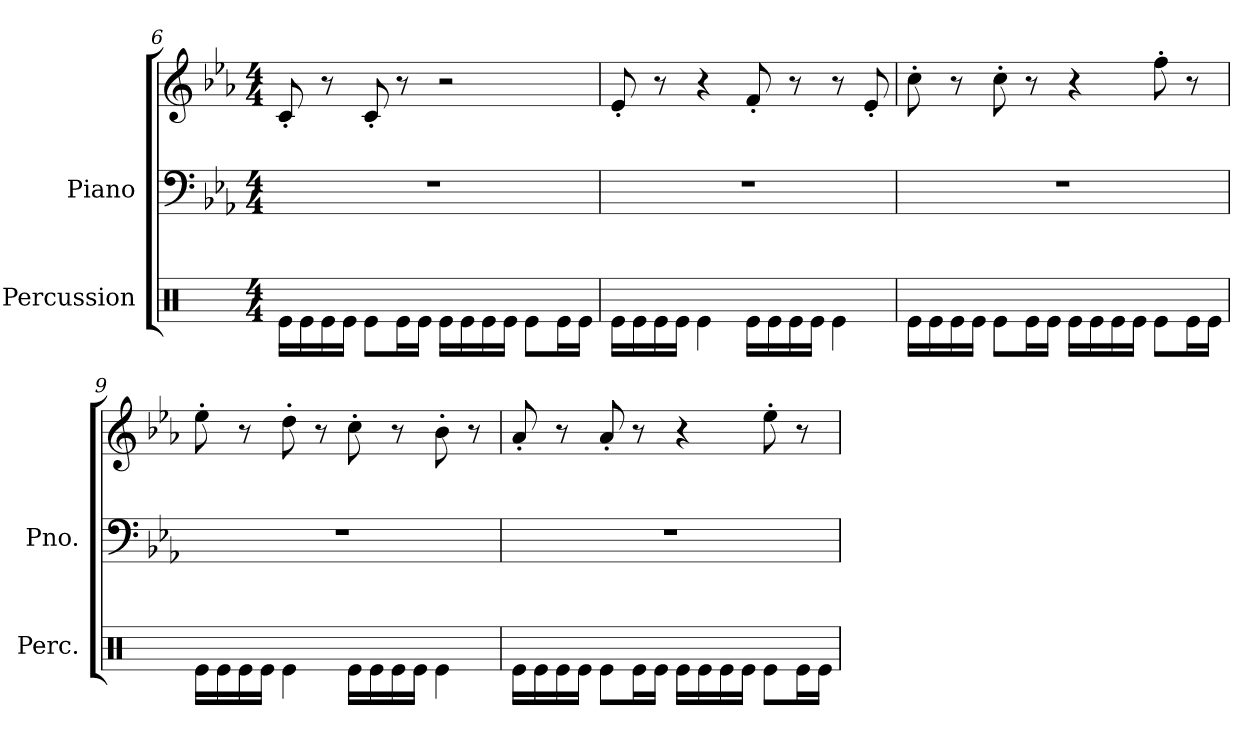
**kern	**kern	**kern
*part2	*part1	*part1
*staff3	*staff2	*staff1
*I"Percussion	*I"Piano	*
*I'Perc.	*I'Pno.	*
*clefX	*clefF4	*clefG2
*k[]	*k[b-e-a-]	*k[b-e-a-]
*	*E-:	*E-:
*M4/4	*M4/4	*M4/4
=6	=6	=6
16Re\LL	1r	8c'/
16Re\	.	.
16Re\	.	8r
16Re\JJ	.	.
8Re\L	.	8c'/
16Re\L	.	8r
16Re\JJ	.	.
16Re\LL	.	2r
16Re\	.	.
16Re\	.	.
16Re\JJ	.	.
8Re\L	.	.
16Re\L	.	.
16Re\JJ	.	.
!!LO:LB:g=z
=7	=7	=7
16Re\LL	1r	8e-'/
16Re\	.	.
16Re\	.	8r
16Re\JJ	.	.
4Re\	.	4r
16Re\LL	.	8f'/
16Re\	.	.
16Re\	.	8r
16Re\JJ	.	.
4Re\	.	8r
.	.	8e-'/
=8	=8	=8
16Re\LL	1r	8cc'\
16Re\	.	.
16Re\	.	8r
16Re\JJ	.	.
8Re\L	.	8cc'\
16Re\L	.	8r
16Re\JJ	.	.
16Re\LL	.	4r
16Re\	.	.
16Re\	.	.
16Re\JJ	.	.
8Re\L	.	8ff'\
16Re\L	.	8r
16Re\JJ	.	.
=9	=9	=9
16Re\LL	1r	8ee-'\
16Re\	.	.
16Re\	.	8r
16Re\JJ	.	.
4Re\	.	8dd'\
.	.	8r
16Re\LL	.	8cc'\
16Re\	.	.
16Re\	.	8r
16Re\JJ	.	.
4Re\	.	8b-'\
.	.	8r
=10	=10	=10
16Re\LL	1r	8a-'/
16Re\	.	.
16Re\	.	8r
16Re\JJ	.	.
8Re\L	.	8a-'/
16Re\L	.	8r
16Re\JJ	.	.
16Re\LL	.	4r
16Re\	.	.
16Re\	.	.
16Re\JJ	.	.
8Re\L	.	8ee-'\
16Re\L	.	8r
16Re\JJ	.	.
=	=	=
*-	*-	*-
